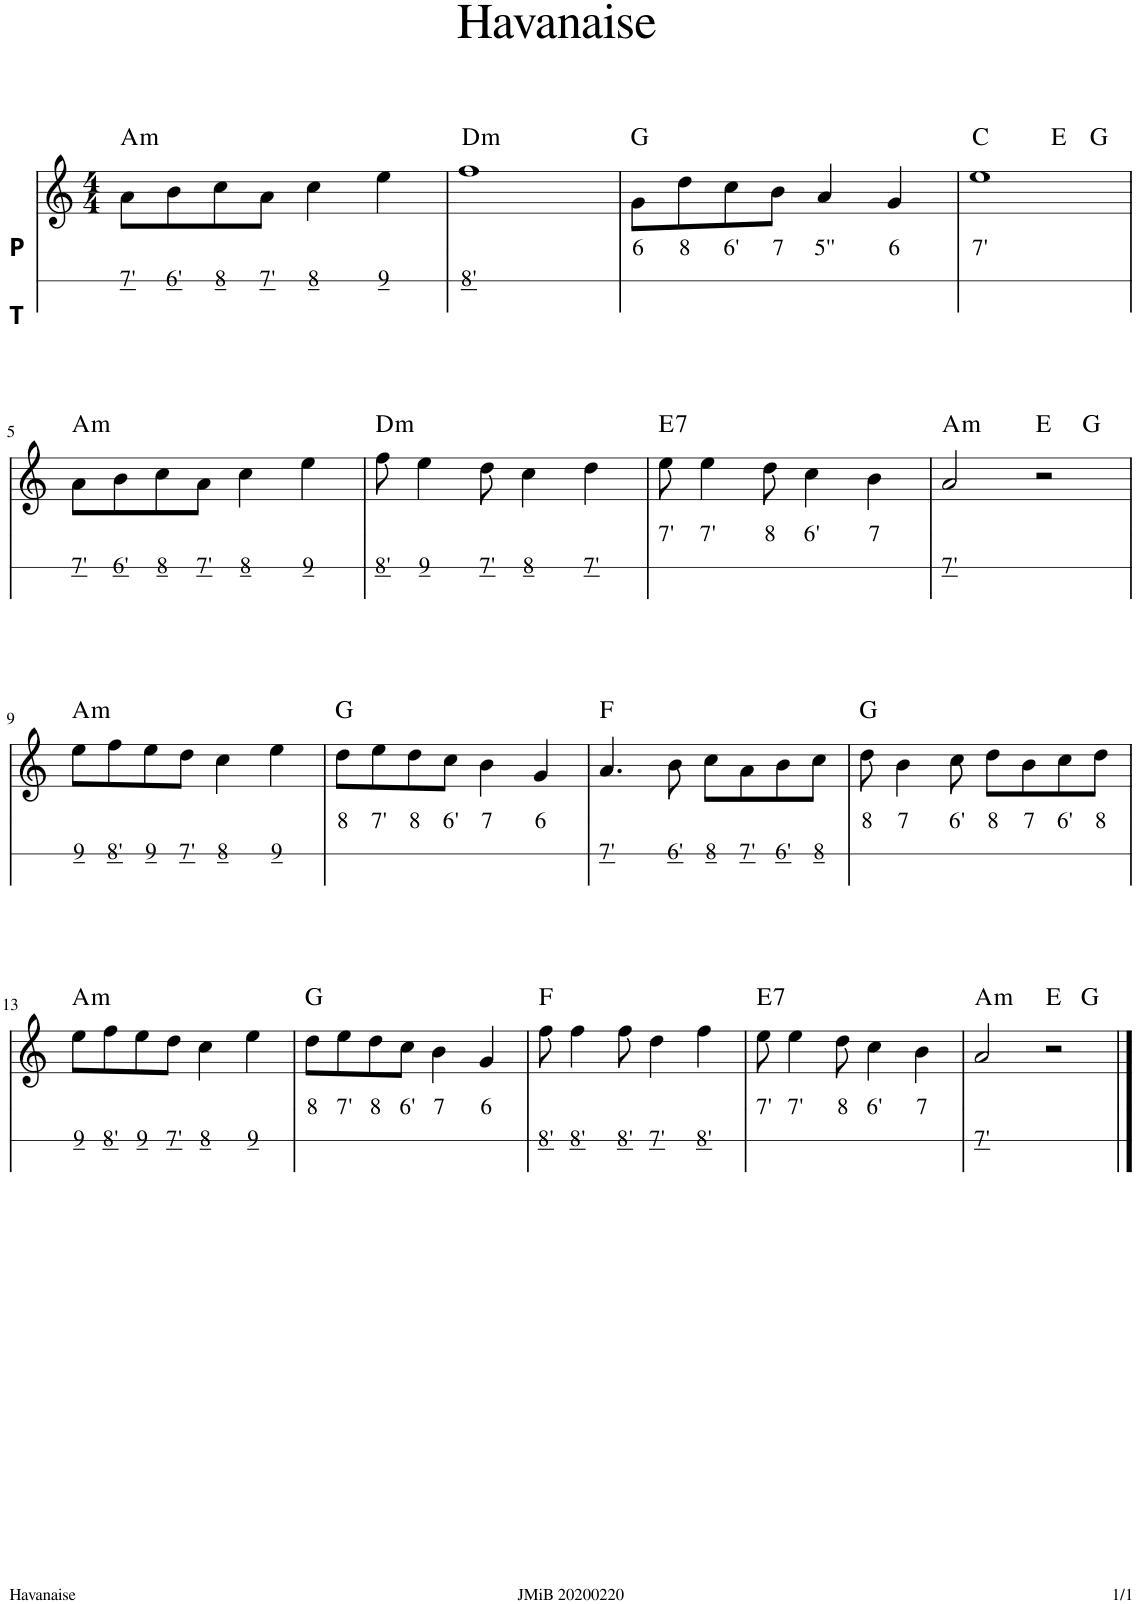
**kern	**kern	**text	**harte
*part2	*part1	*part1	*part1
*staff2	*staff1	*staff1	*
*I"P  T	*I"Accordéon	*	*
*	*I'Acc	*	*
*stria1	*	*	*
*	*clefG2	*	*
*Trd7c12	*	*	*
*k[]	*k[]	*	*
*M4/4	*M4/4	*	*
=1	=1	=1	=1
!	!	!LO:LY:b	!LO:H:kt=m
1r	8a\L	7'	A:min
!	!	!LO:LY:b	!
.	8b\	6'	.
!	!	!LO:LY:b	!
.	8cc\	8	.
!	!	!LO:LY:b	!
.	8a\J	7'	.
!	!	!LO:LY:b	!
.	4cc\	8	.
!	!	!LO:LY:b	!
.	4ee\	9	.
=2	=2	=2	=2
!	!	!LO:LY:b	!LO:H:kt=m
1r	1ff	8'	D:min
=3	=3	=3	=3
!	!	!LO:LY:b	!
1r	8g\L	6	G:maj
!	!	!LO:LY:b	!
.	8dd\	8	.
!	!	!LO:LY:b	!
.	8cc\	6'	.
!	!	!LO:LY:b	!
.	8b\J	7	.
!	!	!LO:LY:b	!
.	4a/	5''	.
!	!	!LO:LY:b	!
.	4g/	6	.
=4	=4	=4	=4
!	!	!LO:LY:b	!
*	*^	*	*
*	*	*^	*	*
1r	1ee	2ryy	2.ryy	7'	C:maj
.	.	2ryy	.	.	E:maj
.	.	.	4ryy	.	G:maj
!!LO:LB:g=z
=5	=5	=5	=5	=5	=5
!	!	!	!	!LO:LY:b	!LO:H:kt=m
*	*v	*v	*v	*	*
1r	8a\L	7'	A:min
!	!	!LO:LY:b	!
.	8b\	6'	.
!	!	!LO:LY:b	!
.	8cc\	8	.
!	!	!LO:LY:b	!
.	8a\J	7'	.
!	!	!LO:LY:b	!
.	4cc\	8	.
!	!	!LO:LY:b	!
.	4ee\	9	.
=6	=6	=6	=6
!	!	!LO:LY:b	!LO:H:kt=m
1r	8ff\	8'	D:min
!	!	!LO:LY:b	!
.	4ee\	9	.
!	!	!LO:LY:b	!
.	8dd\	7'	.
!	!	!LO:LY:b	!
.	4cc\	8	.
!	!	!LO:LY:b	!
.	4dd\	7'	.
=7	=7	=7	=7
!	!	!LO:LY:b	!LO:H:kt=7
1r	8ee\	7'	E:7
!	!	!LO:LY:b	!
.	4ee\	7'	.
!	!	!LO:LY:b	!
.	8dd\	8	.
!	!	!LO:LY:b	!
.	4cc\	6'	.
!	!	!LO:LY:b	!
.	4b\	7	.
=8	=8	=8	=8
!	!	!LO:LY:b	!LO:H:kt=m
*	*^	*	*
1r	2a/	2.ryy	7'	A:min
.	2r	.	.	E:maj
.	.	4ryy	.	G:maj
!!LO:LB:g=z
=9	=9	=9	=9	=9
!	!	!	!LO:LY:b	!LO:H:kt=m
*	*v	*v	*	*
1r	8ee\L	9	A:min
!	!	!LO:LY:b	!
.	8ff\	8'	.
!	!	!LO:LY:b	!
.	8ee\	9	.
!	!	!LO:LY:b	!
.	8dd\J	7'	.
!	!	!LO:LY:b	!
.	4cc\	8	.
!	!	!LO:LY:b	!
.	4ee\	9	.
=10	=10	=10	=10
!	!	!LO:LY:b	!
1r	8dd\L	8	G:maj
!	!	!LO:LY:b	!
.	8ee\	7'	.
!	!	!LO:LY:b	!
.	8dd\	8	.
!	!	!LO:LY:b	!
.	8cc\J	6'	.
!	!	!LO:LY:b	!
.	4b\	7	.
!	!	!LO:LY:b	!
.	4g/	6	.
=11	=11	=11	=11
!	!	!LO:LY:b	!
1r	4.a/	7'	F:maj
!	!	!LO:LY:b	!
.	8b\	6'	.
!	!	!LO:LY:b	!
.	8cc\L	8	.
!	!	!LO:LY:b	!
.	8a\	7'	.
!	!	!LO:LY:b	!
.	8b\	6'	.
!	!	!LO:LY:b	!
.	8cc\J	8	.
=12	=12	=12	=12
!	!	!LO:LY:b	!
1r	8dd\	8	G:maj
!	!	!LO:LY:b	!
.	4b\	7	.
!	!	!LO:LY:b	!
.	8cc\	6'	.
!	!	!LO:LY:b	!
.	8dd\L	8	.
!	!	!LO:LY:b	!
.	8b\	7	.
!	!	!LO:LY:b	!
.	8cc\	6'	.
!	!	!LO:LY:b	!
.	8dd\J	8	.
!!LO:LB:g=z
=13	=13	=13	=13
!	!	!LO:LY:b	!LO:H:kt=m
1r	8ee\L	9	A:min
!	!	!LO:LY:b	!
.	8ff\	8'	.
!	!	!LO:LY:b	!
.	8ee\	9	.
!	!	!LO:LY:b	!
.	8dd\J	7'	.
!	!	!LO:LY:b	!
.	4cc\	8	.
!	!	!LO:LY:b	!
.	4ee\	9	.
=14	=14	=14	=14
!	!	!LO:LY:b	!
1r	8dd\L	8	G:maj
!	!	!LO:LY:b	!
.	8ee\	7'	.
!	!	!LO:LY:b	!
.	8dd\	8	.
!	!	!LO:LY:b	!
.	8cc\J	6'	.
!	!	!LO:LY:b	!
.	4b\	7	.
!	!	!LO:LY:b	!
.	4g/	6	.
=15	=15	=15	=15
!	!	!LO:LY:b	!
1r	8ff\	8'	F:maj
!	!	!LO:LY:b	!
.	4ff\	8'	.
!	!	!LO:LY:b	!
.	8ff\	8'	.
!	!	!LO:LY:b	!
.	4dd\	7'	.
!	!	!LO:LY:b	!
.	4ff\	8'	.
=16	=16	=16	=16
!	!	!LO:LY:b	!LO:H:kt=7
1r	8ee\	7'	E:7
!	!	!LO:LY:b	!
.	4ee\	7'	.
!	!	!LO:LY:b	!
.	8dd\	8	.
!	!	!LO:LY:b	!
.	4cc\	6'	.
!	!	!LO:LY:b	!
.	4b\	7	.
=17	=17	=17	=17
!	!	!LO:LY:b	!LO:H:kt=m
*	*^	*	*
1r	2a/	2.ryy	7'	A:min
.	2r	.	.	E:maj
.	.	4ryy	.	G:maj
*	*v	*v	*	*
==	==	==	==
*-	*-	*-	*-
